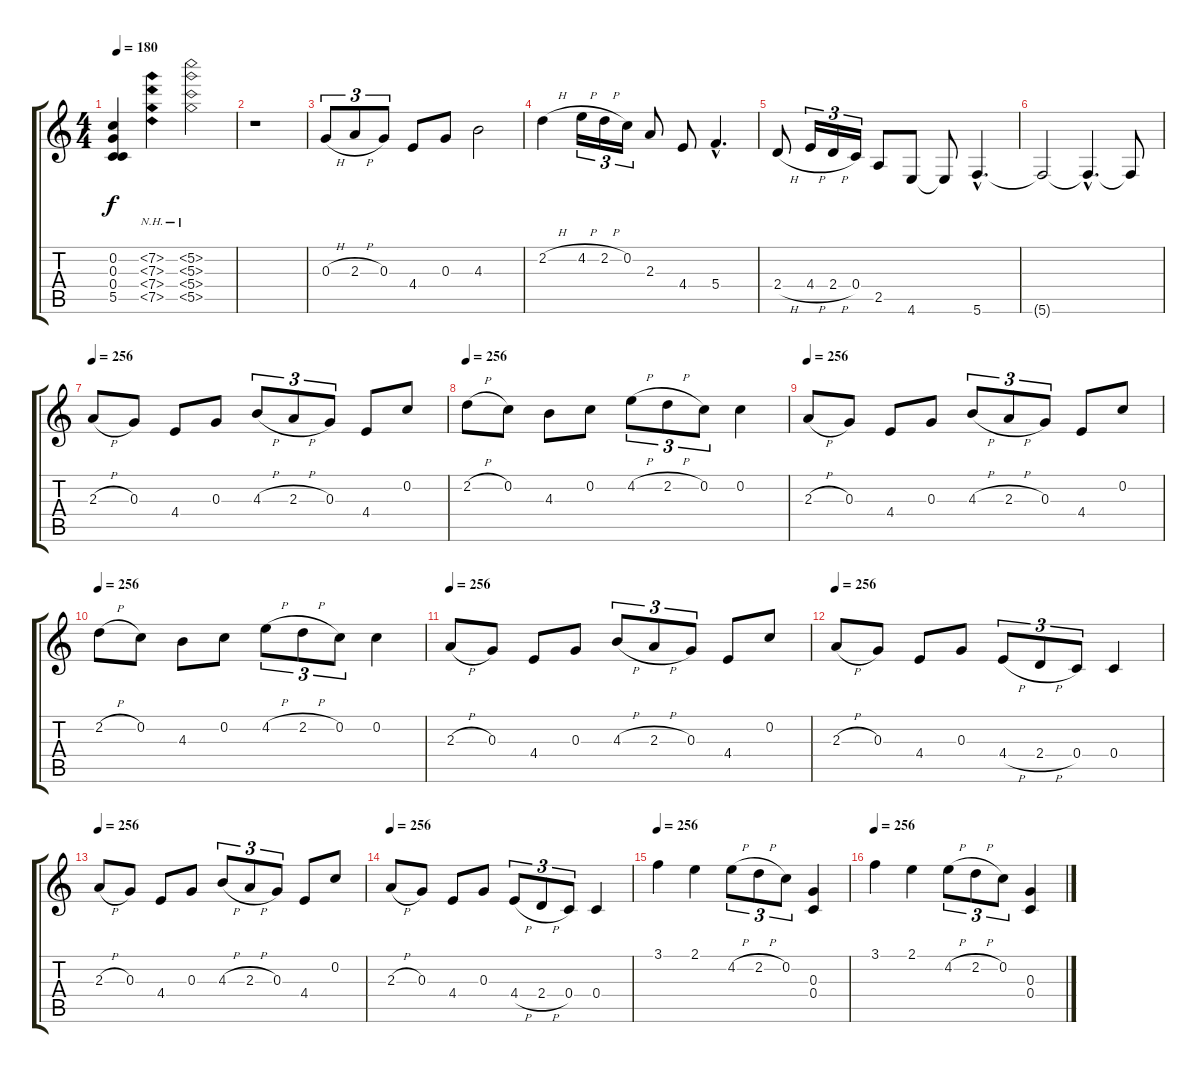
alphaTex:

\track "" {instrument acousticguitarsteel}
\staff {score tabs}
\tuning (D4 C4 G3 C3 G2 C2) {hide}
\ts (4 4)
\tempo 180
\clef g2
\ks c
(0.2 0.3 0.4 5.5).4{dy f} (7.2{nh} 7.3{nh} 7.4{nh} 7.5{nh}).4 (5.2{nh} 5.3{nh} 5.4{nh} 5.5{nh}).2 |
r.1 |
0.3{h}.8{tu (3 2)} 2.3{h}.8{tu (3 2)} 0.3.8{tu (3 2)} 4.4.8 0.3.8 4.3.2 |
2.2{h}.4 4.2{h}.16{tu (3 2)} 2.2{h}.16{tu (3 2)} 0.2.16{tu (3 2)} 2.3.8 4.4.8 5.4{hac}.4{d} |
2.4{h}.8 4.4{h}.16{tu (3 2)} 2.4{h}.16{tu (3 2)} 0.4.16{tu (3 2)} 2.5.8 4.6.8 4.6{t}.8 5.6{hac}.4{d} |
5.6{t}.2 5.6{hac t}.4{d} 5.6{t}.8 |
\tempo 256
2.3{h}.8 0.3.8 4.4.8 0.3.8 4.3{h}.8{tu (3 2)} 2.3{h}.8{tu (3 2)} 0.3.8{tu (3 2)} 4.4.8 0.2.8 |
\tempo 256
2.2{h}.8 0.2.8 4.3.8 0.2.8 4.2{h}.8{tu (3 2)} 2.2{h}.8{tu (3 2)} 0.2.8{tu (3 2)} 0.2.4 |
\tempo 256
2.3{h}.8 0.3.8 4.4.8 0.3.8 4.3{h}.8{tu (3 2)} 2.3{h}.8{tu (3 2)} 0.3.8{tu (3 2)} 4.4.8 0.2.8 |
\tempo 256
2.2{h}.8 0.2.8 4.3.8 0.2.8 4.2{h}.8{tu (3 2)} 2.2{h}.8{tu (3 2)} 0.2.8{tu (3 2)} 0.2.4 |
\tempo 256
2.3{h}.8 0.3.8 4.4.8 0.3.8 4.3{h}.8{tu (3 2)} 2.3{h}.8{tu (3 2)} 0.3.8{tu (3 2)} 4.4.8 0.2.8 |
\tempo 256
2.3{h}.8 0.3.8 4.4.8 0.3.8 4.4{h}.8{tu (3 2)} 2.4{h}.8{tu (3 2)} 0.4.8{tu (3 2)} 0.4.4 |
\tempo 256
2.3{h}.8 0.3.8 4.4.8 0.3.8 4.3{h}.8{tu (3 2)} 2.3{h}.8{tu (3 2)} 0.3.8{tu (3 2)} 4.4.8 0.2.8 |
\tempo 256
2.3{h}.8 0.3.8 4.4.8 0.3.8 4.4{h}.8{tu (3 2)} 2.4{h}.8{tu (3 2)} 0.4.8{tu (3 2)} 0.4.4 |
\tempo 256
3.1.4 2.1.4 4.2{h}.8{tu (3 2)} 2.2{h}.8{tu (3 2)} 0.2.8{tu (3 2)} (0.3 0.4).4 |
\tempo 256
3.1.4 2.1.4 4.2{h}.8{tu (3 2)} 2.2{h}.8{tu (3 2)} 0.2.8{tu (3 2)} (0.3 0.4).4
